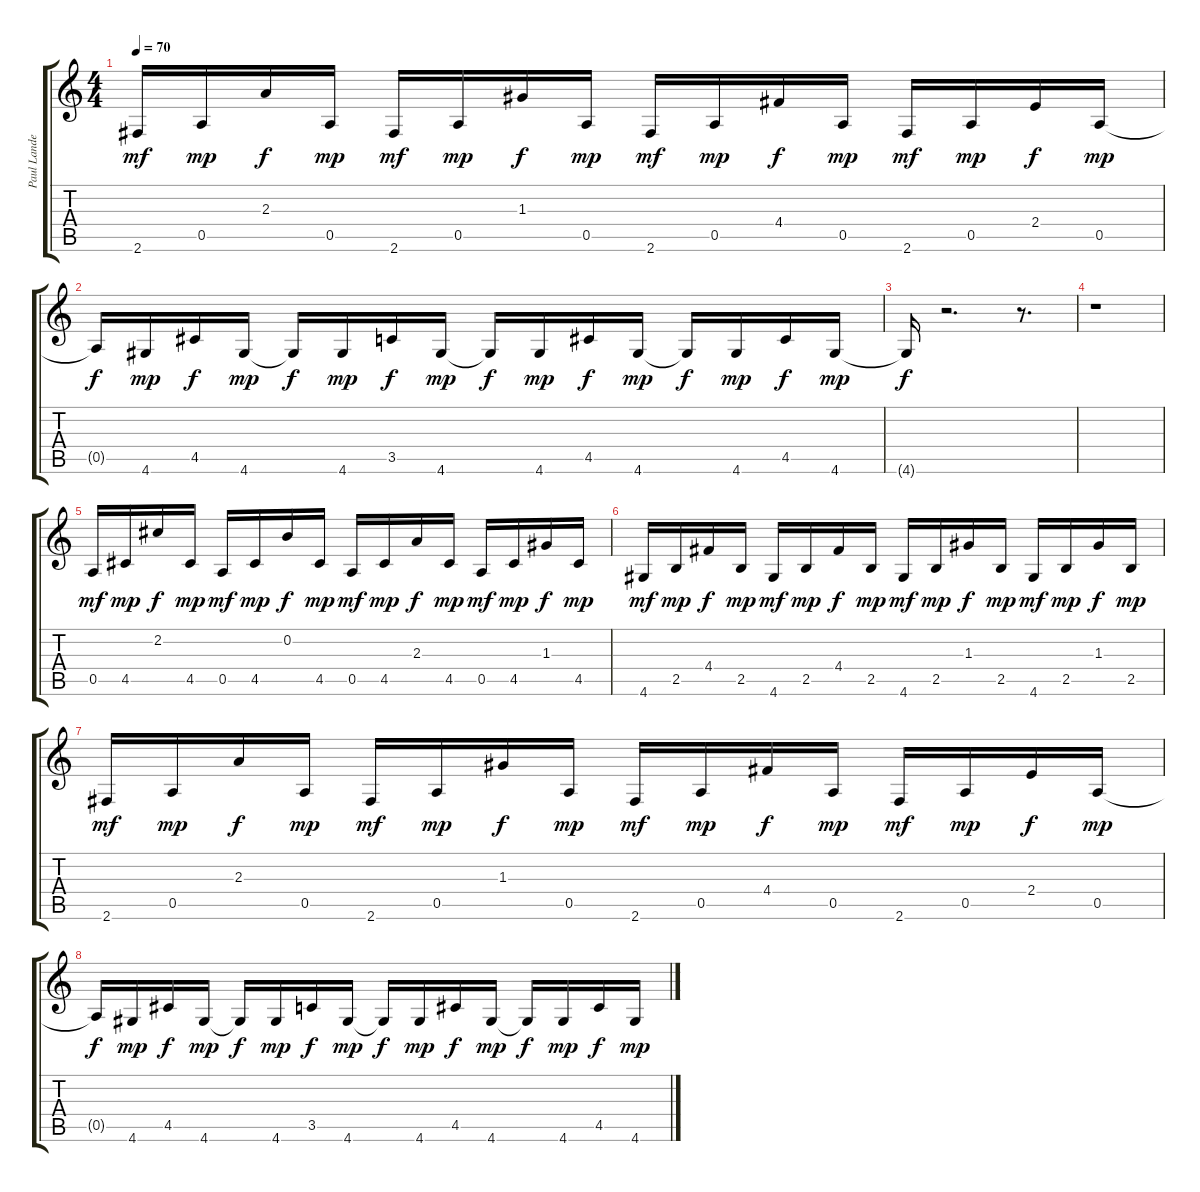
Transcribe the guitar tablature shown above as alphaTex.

\track ("Paul Landers" "Paul Lande") {instrument acousticguitarnylon}
\staff {score tabs}
\tuning (E4 B3 G3 D3 A2 E2) {hide}
\ts (4 4)
\tempo 70
\clef g2
\ks c
2.6.16{dy mf} 0.5.16{dy mp} 2.3.16{dy f} 0.5.16{dy mp} 2.6.16{dy mf} 0.5.16{dy mp} 1.3.16{dy f} 0.5.16{dy mp} 2.6.16{dy mf} 0.5.16{dy mp} 4.4.16{dy f} 0.5.16{dy mp} 2.6.16{dy mf} 0.5.16{dy mp} 2.4.16{dy f} 0.5.16{dy mp} |
0.5{t}.16{dy f} 4.6.16{dy mp} 4.5.16{dy f} 4.6.16{dy mp} 4.6{t}.16{dy f} 4.6.16{dy mp} 3.5.16{dy f} 4.6.16{dy mp} 4.6{t}.16{dy f} 4.6.16{dy mp} 4.5.16{dy f} 4.6.16{dy mp} 4.6{t}.16{dy f} 4.6.16{dy mp} 4.5.16{dy f} 4.6.16{dy mp} |
4.6{t}.16{dy f} r.2{d} r.8{d} |
r.1 |
0.5.16{dy mf} 4.5.16{dy mp} 2.2.16{dy f} 4.5.16{dy mp} 0.5.16{dy mf} 4.5.16{dy mp} 0.2.16{dy f} 4.5.16{dy mp} 0.5.16{dy mf} 4.5.16{dy mp} 2.3.16{dy f} 4.5.16{dy mp} 0.5.16{dy mf} 4.5.16{dy mp} 1.3.16{dy f} 4.5.16{dy mp} |
4.6.16{dy mf} 2.5.16{dy mp} 4.4.16{dy f} 2.5.16{dy mp} 4.6.16{dy mf} 2.5.16{dy mp} 4.4.16{dy f} 2.5.16{dy mp} 4.6.16{dy mf} 2.5.16{dy mp} 1.3.16{dy f} 2.5.16{dy mp} 4.6.16{dy mf} 2.5.16{dy mp} 1.3.16{dy f} 2.5.16{dy mp} |
2.6.16{dy mf} 0.5.16{dy mp} 2.3.16{dy f} 0.5.16{dy mp} 2.6.16{dy mf} 0.5.16{dy mp} 1.3.16{dy f} 0.5.16{dy mp} 2.6.16{dy mf} 0.5.16{dy mp} 4.4.16{dy f} 0.5.16{dy mp} 2.6.16{dy mf} 0.5.16{dy mp} 2.4.16{dy f} 0.5.16{dy mp} |
0.5{t}.16{dy f} 4.6.16{dy mp} 4.5.16{dy f} 4.6.16{dy mp} 4.6{t}.16{dy f} 4.6.16{dy mp} 3.5.16{dy f} 4.6.16{dy mp} 4.6{t}.16{dy f} 4.6.16{dy mp} 4.5.16{dy f} 4.6.16{dy mp} 4.6{t}.16{dy f} 4.6.16{dy mp} 4.5.16{dy f} 4.6.16{dy mp}
